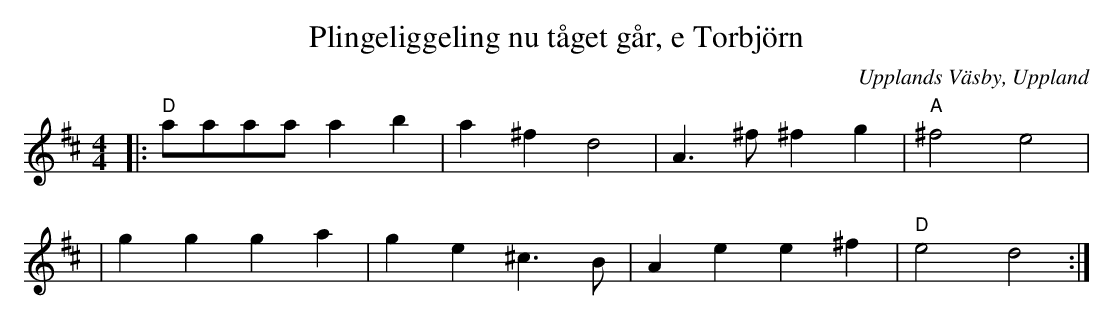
X:1
T:Plingeliggeling nu tåget går, e Torbjörn
O:Upplands Väsby, Uppland
M:4/4
L:1/8
K:D
|: "D"aaaa a2 b2 |a2^f2 d4 | A3^f ^f2g2 | "A"^f4 e4 |
| g2g2g2a2 |g2e2^c3B | A2e2e2^f2 | "D"e4 d4 :|
